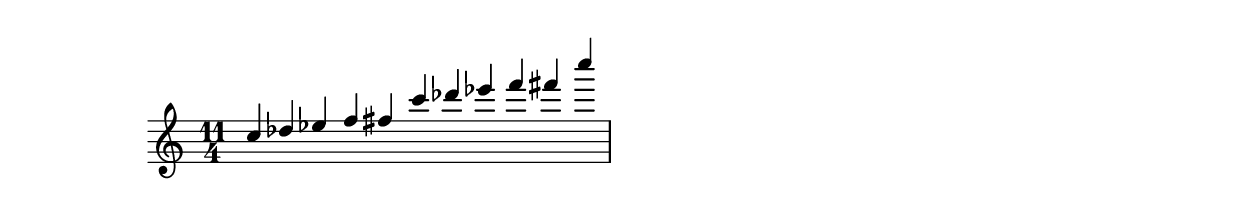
\version "2.18.2" \score { \new Staff << \new Voice { \set midiInstrument = #"piano" \voiceOne
 \key c \major \time 11/4
\override Voice.TextScript.font-size = #-4
 { c'' des'' ees'' f'' fis'' c''' des''' ees''' f''' fis''' c''''  } 
 } >> \layout { } \midi { \context { \Staff \remove "Staff_performer" }
\context { \Voice \consists "Staff_performer" } \tempo 2 = 60 } }
\paper{oddHeaderMarkup = ##f oddFooterMarkup = ##f}
